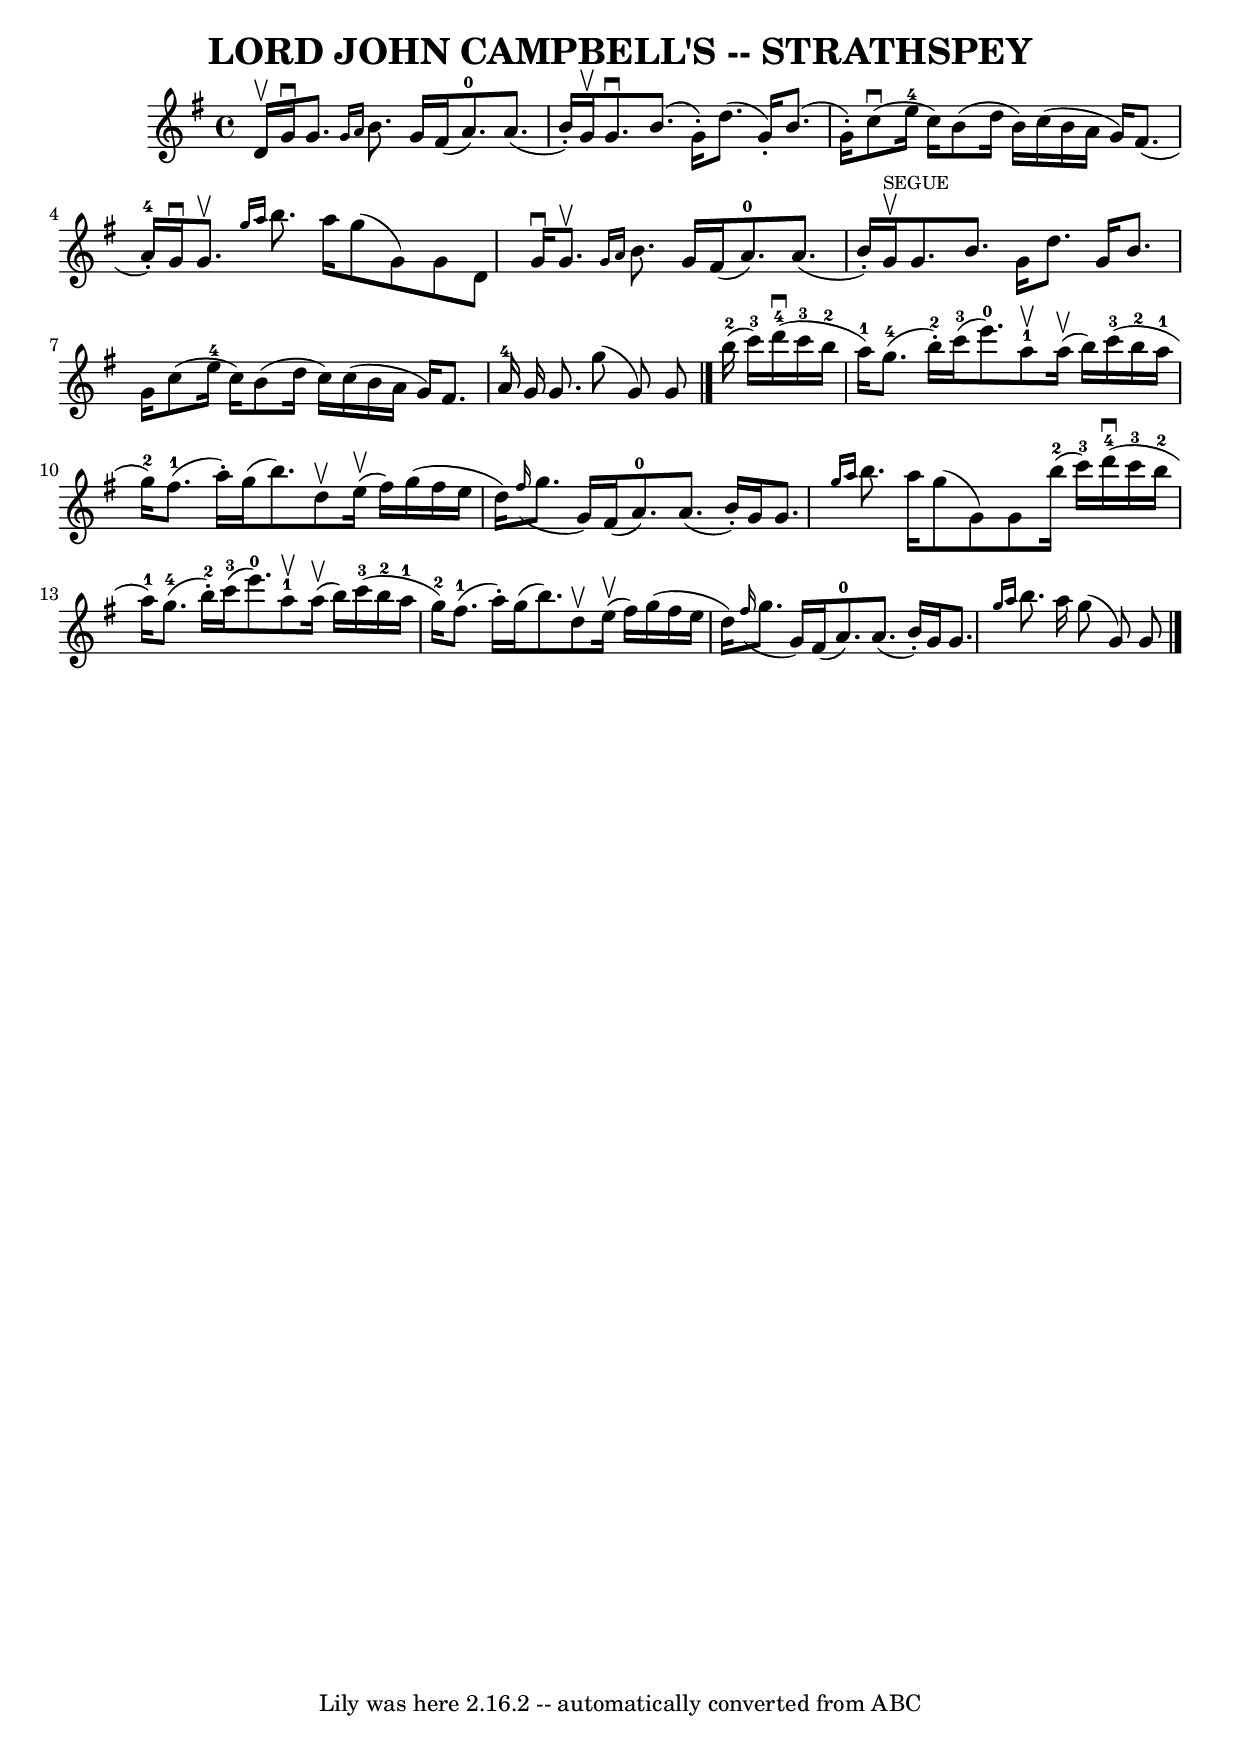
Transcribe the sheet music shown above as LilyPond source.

\version "2.16.2"
\include "Mammoth.ily"
\header {
  %% book = "Ryan's Mammoth Collection of Fiddle Tunes"
  crossRefNumber = "1"
  footnotes = ""
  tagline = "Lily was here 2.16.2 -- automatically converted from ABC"
  title = "LORD JOHN CAMPBELL'S -- STRATHSPEY"

}
voicedefault =  {


  \override Staff.TimeSignature #'style = #'C
  \time 4/4 
  \key g \major
  d'16^\upbow       |
  g'16^\downbow g'8.  
  \grace { g'16 a'16  
	 } b'8. g'16 fis'16 (a'8.-0) a'8. (
  b'16-.)   |
  g'16^\upbow g'8.^\downbow b'8. (g'16-.)   
  d''8. (g'16-.) b'8. (g'16-.)       |
  c''8 (^\downbow   
  e''16-4 c''16) b'8 (d''16 b'16) c''16 (b'16 a'16    
  g'16) fis'8. (a'16-4-.)   |
  g'16^\downbow g'8.^\upbow \grace { g''16 a''16  
		 } b''8. a''16 g''8 (g'8)   
  g'8 d'8    |
  |
  g'16^\downbow g'8.^\upbow \grace {    
    g'16 a'16  
  } b'8. g'16 fis'16 (a'8.-0) a'8. (b'16-.) 
  |
  g'16^\segue^\upbow g'8. b'8. g'16 d''8. g'16    
  b'8. g'16        |
  c''8 (e''16-4 c''16) b'8 (d''16  
  c''16) c''16 (b'16 a'16 g'16) fis'8. a'16-4   
  |
  g'16 g'8. g''8 (g'8) g'8    \bar "|." b''16-2(c'''16-3)       |
  d'''16-4(^\downbow c'''16-3 
  b''16-2 a''16-1) g''8.-4(b''16-2-.) c'''16-3(
  e'''8.-0) a''8-1^\upbow a''16 (^\upbow b''16)   |
  
  c'''16-3(b''16-2 a''16-1 g''16-2) fis''8.-1(
  a''16-.) g''16 (b''8.) d''8^\upbow e''16 (^\upbow fis''16)       |
  g''16 (fis''16 e''16 d''16)   \grace {    
    fis''16 (
  } g''8. g'16) fis'16 (a'8.-0) a'8. (b'16-.) 
  |
  g'16 g'8.  \grace { g''16 a''16  
		    } b''8. a''16    
  g''8 (g'8) g'8 b''16-2(c'''16-3)   |
  
  |
  d'''16-4(^\downbow c'''16-3 b''16-2 a''16-1) 
  g''8.-4(b''16-2-.) c'''16-3(e'''8.-0) a''8-1^\upbow a''16 (^\upbow b''16)   |
  c'''16-3(b''16-2 a''16-1 g''16-2) fis''8.-1(a''16-.) g''16 (
  b''8.) d''8^\upbow e''16 (^\upbow fis''16)       |
  
  g''16 (fis''16 e''16 d''16)   \grace { fis''16 (
				       } g''8.    
  g'16) fis'16 (a'8.-0) a'8. (b'16-.)   |
  g'16    
  g'8.  \grace { g''16 a''16  
	       } b''8. a''16 g''8 (g'8) g'8  
  \bar "|."   

}

\score{
  <<

    \context Staff="default"
    {
      \voicedefault 
      
    }

  >>
  \layout {
    
  }
  \midi {
  }

}
